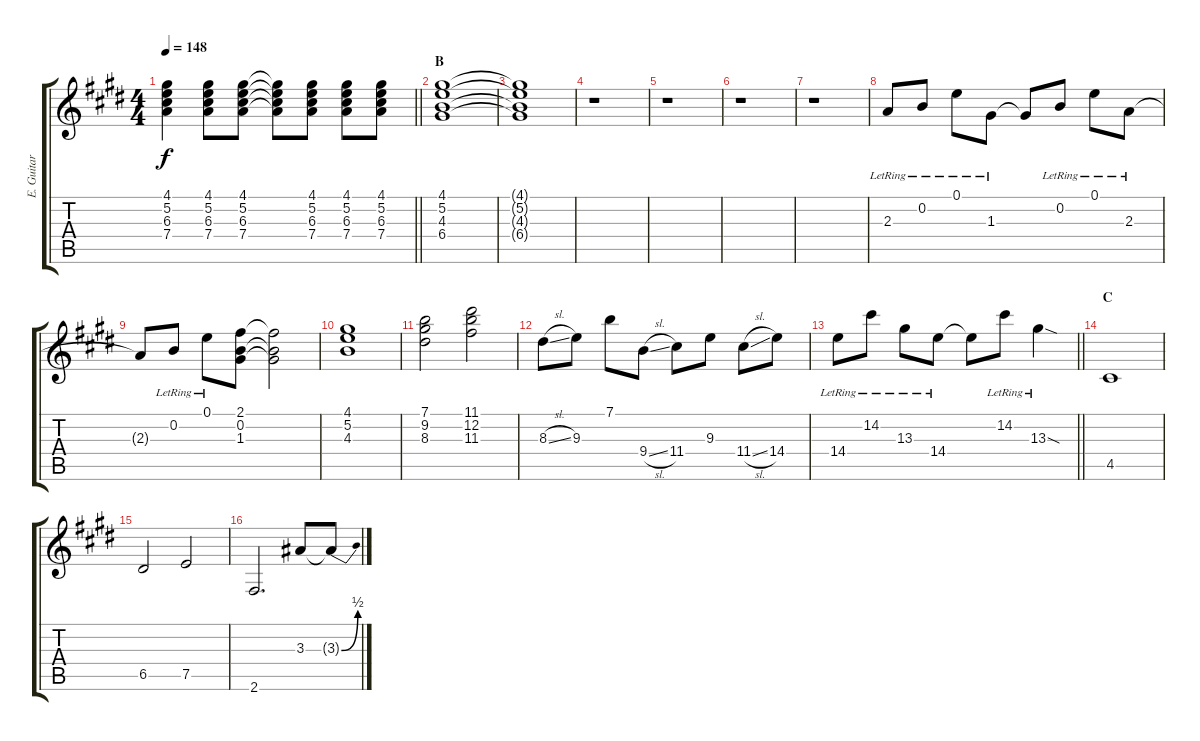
\track ("E. Guitar II" "E. Guitar ") {instrument electricguitarclean}
\staff {score tabs}
\tuning (E4 B3 G3 D3 A2 E2) {hide}
\ts (4 4)
\tempo 148
\clef g2
\barLineRight lightlight
\ks e
(4.1 5.2 6.3 7.4).4{dy f} (4.1 5.2 6.3 7.4).8 (4.1 5.2 6.3 7.4).8 (4.1{t} 5.2{t} 6.3{t} 7.4{t}).8 (4.1 5.2 6.3 7.4).8 (4.1 5.2 6.3 7.4).8 (4.1 5.2 6.3 7.4).8 |
\section ("" "B")
(4.1 5.2 4.3 6.4).1 |
(4.1{t} 5.2{t} 4.3{t} 6.4{t}).1 |
r.1 |
r.1 |
r.1 |
r.1 |
2.3{lr}.8 0.2{lr}.8 0.1{lr}.8 1.3{lr}.8 1.3{t}.8 0.2{lr}.8 0.1{lr}.8 2.3{lr}.8 |
2.3{t}.8 0.2{lr}.8 0.1{lr}.8 (2.1 0.2 1.3).8 (2.1{t} 0.2{t} 1.3{t}).2 |
(4.1 5.2 4.3).1 |
(7.1 9.2 8.3).2 (11.1 12.2 11.3).2 |
8.3{sl}.8 9.3.8 7.1.8 9.4{sl}.8 11.4.8 9.3.8 11.4{sl}.8 14.4.8 |
\barLineRight lightlight
14.4{lr}.8 14.2{lr}.8 13.3{lr}.8 14.4{lr}.8 14.4{t}.8 14.2{lr}.8 13.3{sod lr}.4 |
\section ("" "C")
4.5.1 |
6.5.2 7.5.2 |
2.6.2{d} 3.3.8 3.3{be (bend 0 0 60 2) t}.8
